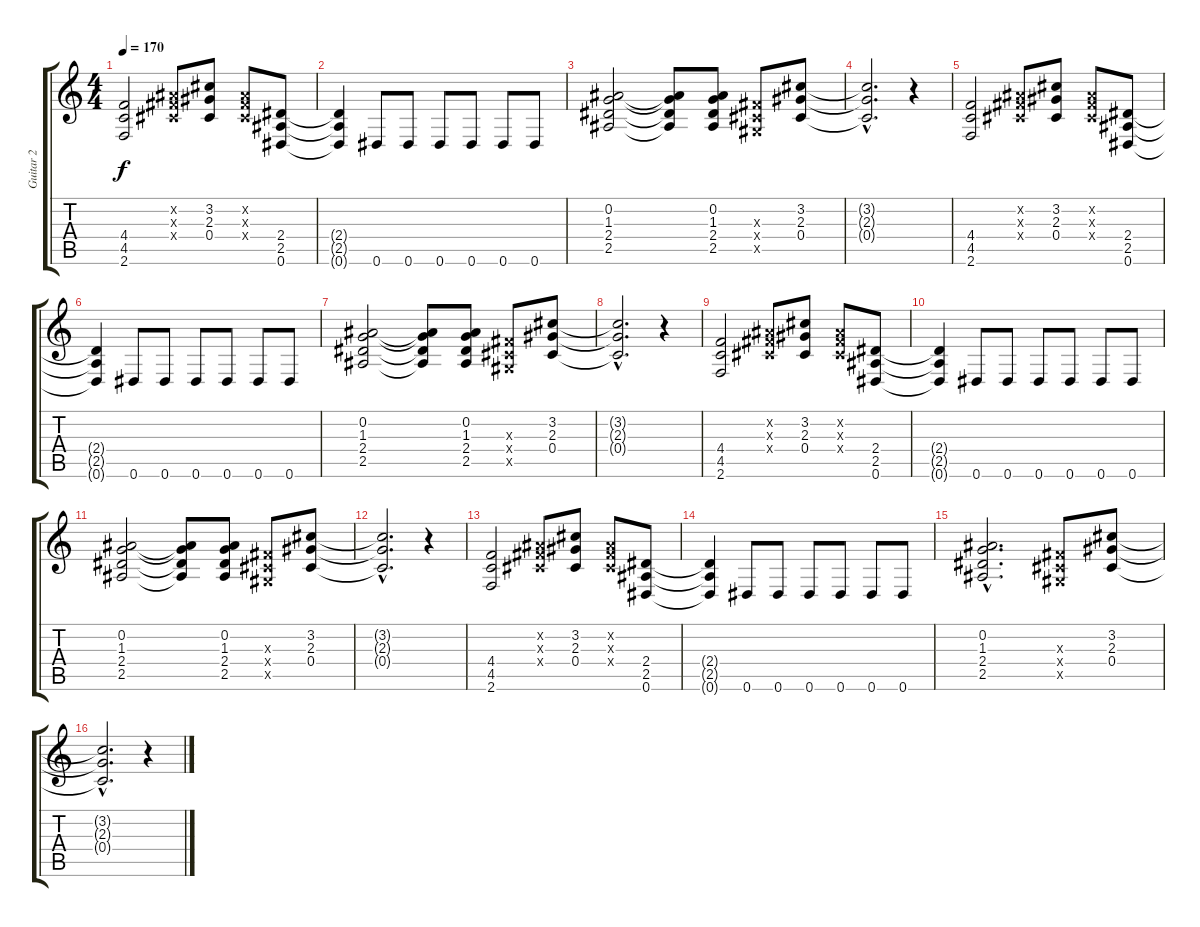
\track ("Guitar 2" "Guitar 2") {instrument distortionguitar}
\staff {score tabs}
\tuning (Eb4 Bb3 Gb3 Db3 Ab2 Eb2) {hide}
\ts (4 4)
\tempo 170
\clef g2
\ks c
(4.4 4.5 2.6).2{dy f} (0.2{x} 0.3{x} 0.4{x}).8 (3.2 2.3 0.4).8 (0.2{x} 0.3{x} 0.4{x}).8 (2.4 2.5 0.6).8 |
(2.4{t} 2.5{t} 0.6{t}).4 0.6.8 0.6.8 0.6.8 0.6.8 0.6.8 0.6.8 |
(0.2 1.3 2.4 2.5).2 (0.2{t} 1.3{t} 2.4{t} 2.5{t}).8 (0.2 1.3 2.4 2.5).8 (0.3{x} 0.4{x} 0.5{x}).8 (3.2 2.3 0.4).8 |
(3.2{hac t} 2.3{hac t} 0.4{hac t}).2{d} r.4 |
(4.4 4.5 2.6).2 (0.2{x} 0.3{x} 0.4{x}).8 (3.2 2.3 0.4).8 (0.2{x} 0.3{x} 0.4{x}).8 (2.4 2.5 0.6).8 |
(2.4{t} 2.5{t} 0.6{t}).4 0.6.8 0.6.8 0.6.8 0.6.8 0.6.8 0.6.8 |
(0.2 1.3 2.4 2.5).2 (0.2{t} 1.3{t} 2.4{t} 2.5{t}).8 (0.2 1.3 2.4 2.5).8 (0.3{x} 0.4{x} 0.5{x}).8 (3.2 2.3 0.4).8 |
(3.2{hac t} 2.3{hac t} 0.4{hac t}).2{d} r.4 |
(4.4 4.5 2.6).2 (0.2{x} 0.3{x} 0.4{x}).8 (3.2 2.3 0.4).8 (0.2{x} 0.3{x} 0.4{x}).8 (2.4 2.5 0.6).8 |
(2.4{t} 2.5{t} 0.6{t}).4 0.6.8 0.6.8 0.6.8 0.6.8 0.6.8 0.6.8 |
(0.2 1.3 2.4 2.5).2 (0.2{t} 1.3{t} 2.4{t} 2.5{t}).8 (0.2 1.3 2.4 2.5).8 (0.3{x} 0.4{x} 0.5{x}).8 (3.2 2.3 0.4).8 |
(3.2{hac t} 2.3{hac t} 0.4{hac t}).2{d} r.4 |
(4.4 4.5 2.6).2 (0.2{x} 0.3{x} 0.4{x}).8 (3.2 2.3 0.4).8 (0.2{x} 0.3{x} 0.4{x}).8 (2.4 2.5 0.6).8 |
(2.4{t} 2.5{t} 0.6{t}).4 0.6.8 0.6.8 0.6.8 0.6.8 0.6.8 0.6.8 |
(0.2{hac} 1.3{hac} 2.4{hac} 2.5{hac}).2{d} (0.3{x} 0.4{x} 0.5{x}).8 (3.2 2.3 0.4).8 |
(3.2{hac t} 2.3{hac t} 0.4{hac t}).2{d} r.4
